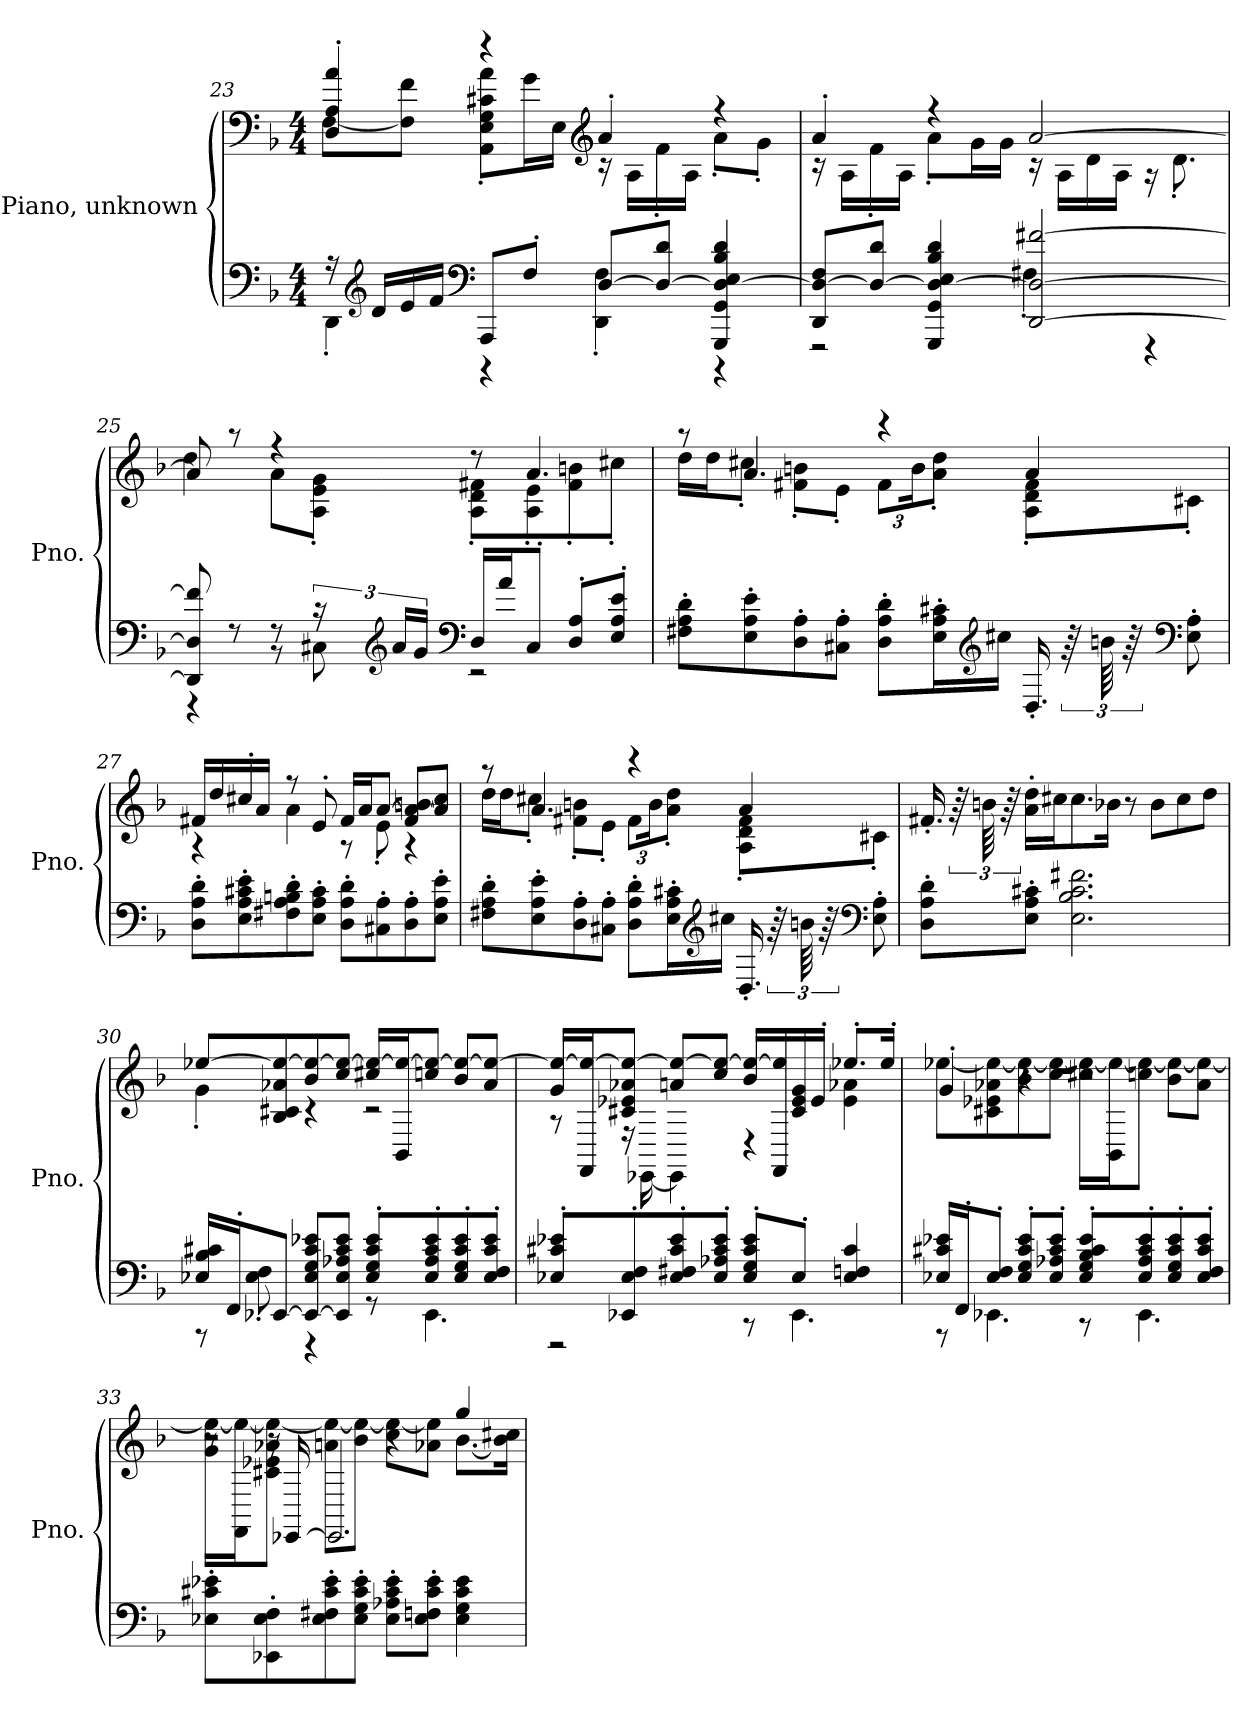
**kern	**kern
*part1	*part1
*staff2	*staff1
*I"Piano, unknown	*
*I'Pno.	*
!!LO:LB:g=z
*clefF4	*clefF4
*k[b-]	*k[b-]
*M4/4	*M4/4
=23	=23
*^	*^
16r	4DD'\	4D/' 4A/' 4a/'	[8F\L
*clefG2	*	*	*
16d/LL	.	.	.
16e/	.	.	8F\] 8f\J
16f/JJ	.	.	.
*clefF4	*	*	*
8AAA/L	4r	4r	8AA\' 8E\' 8G\' 8c#X\' 8a\'L
8F'/J	.	.	16g\L
.	.	.	16E\JJ
*	*	*clefG2	*
[8D/L	4DD\' 4F\'	4a'/	16r
.	.	.	16A\LL
8D/_ 8d/J	.	.	16f'\
.	.	.	16A\JJ
4GGG/ 4GG/ 4D/_ 4E/ 4B-/ 4d/	4r	4r	8a'\L
.	.	.	8g'\J
=24	=24	=24	=24
8DD/ 8D/_ 8F/L	2r	4a'/	16r
.	.	.	16A\LL
8D/_ 8d/J	.	.	16f'\
.	.	.	16A\JJ
4GGG/ 4GG/ 4D/_ 4E/ 4B-/ 4d/	.	4r	8a'\L
.	.	.	16g\L
.	.	.	16g\JJ
[2DD/ 2D/_ [2f#X/	4F#X'\	[2a/	16r
.	.	.	16A\LL
.	.	.	16d\
.	.	.	16A\JJ
.	4r	.	16r
.	.	.	8.d'\
!!LO:LB:g=z	!!
=25	=25	=25	=25
8DD/] 8D/] 8f#/]	4r	8a/]	4dd\
8r	.	8r	.
8r	8r	4r	8a\L
24r	8C#X\	.	8A\' 8e\' 8g\'J
*clefG2	*	*	*
24a/LL	.	.	.
24g/JJ	.	.	.
*clefF4	*	*	*
16D/LL	2r	8r	8A\' 8d\' 8f#X\'L
16a/J	.	.	.
8C#'/J	.	4.a/	8A\' 8e\'
8D/' 8A/'L	.	.	8f#\' 8bn\'
8E/' 8A/' 8e/'J	.	.	8cc#X'\J
*v	*v	*	*
=26	=26	=26
8F#X\' 8A\' 8d\'L	8r	16dd\LL
.	.	16dd\J
8E\' 8A\' 8e\'	4.a/	8cc#X'\J
8D\' 8A\'	.	8f#X\' 8bn\'L
8C#X\' 8A\'J	.	8e'\J
*	*	*Xbrackettup
8D\' 8A\' 8d\'L	4r	12f#\L
.	.	24b\K
16E\' 16A\' 16c#X\'L	.	8a\' 8dd\'J
*clefG2	*	*
16cc#X\JJ	.	.
16.D'/	4a/	8A\' 8d\' 8f#\'L
96r	.	.
96bn\	.	.
96r	.	.
*clefF4	*	*
8E\' 8A\'	.	8c#X'\J
!!LO:LB:g=z	!!
=27	=27	=27
8D\' 8A\' 8d\'L	16f#X/LL	4r
.	16dd/	.
8E\' 8A\' 8c#X\' 8e\'	16cc#X'/	.
.	16a/JJ	.
8F#X\' 8A\' 8Bn\' 8d\'	8r	4a\
8E\' 8A\' 8c#\'J	8e'/	.
8D\' 8A\' 8d\'L	16f#/LL	8r
.	16a/J	.
8C#X\' 8A\'	[8a/J	8e'\
8D\' 8A\'	8f#/ 8a/_ 8bn/L	4r
8E\' 8A\' 8e\'J	8a/] 8cc#/J	.
=28	=28	=28
8F#X\' 8A\' 8d\'L	8r	16dd\LL
.	.	16dd\J
8E\' 8A\' 8e\'	4.a/	8cc#X'\J
8D\' 8A\'	.	8f#X\' 8bn\'L
8C#X\' 8A\'J	.	8e'\J
8D\' 8A\' 8d\'L	4r	12f#\L
.	.	24b\K
16E\' 16A\' 16c#X\'L	.	8a\' 8dd\'J
*clefG2	*	*
16cc#X\JJ	.	.
16.D'/	4a/	8A\' 8d\' 8f#\'L
96r	.	.
96bn\	.	.
96r	.	.
*clefF4	*	*
8E\' 8A\'	.	8c#X'\J
*	*v	*v
!!LO:PB:g=z
=29	=29
8D\' 8A\' 8d\'L	16.f#X'/
*	*brackettup
.	96r
.	96bn\
.	96r
8E\' 8A\' 8c#X\'J	16a\' 16dd\'LL
.	16cc#X\J
2.E\ 2.B-\ 2.c#\ 2.f#X\	8.cc#\
.	16b-X\Jk
.	8r
.	8b-\L
.	8cc#\
.	8dd\J
=30	=30
*^	*^
16E-X/ 16B-/ 16c#X/LL	8r	[8ee-X/L	4g'\
16FF'/J	.	.	.
[8EE-X/J	8E-\' 8F\'	8B-/ 8c#X/ 8a-X/ 8ee-/_	.
8EE-/_ 8E-/ 8G/ 8c#/ 8e-X/L	4r	8b-/ 8ee-/_	4r
8EE-/] 8E-/ 8A-X/ 8c#/ 8e-/J	.	8cc/ 8ee-/_J	.
8E-/' 8G/' 8c#/' 8e-/'L	8r	16cc#X/ 16ee-/_LL	2r
.	.	16BB-/ 16ee-/_J	.
8E-/' 8A-/' 8c#/' 8e-/'	4.EE-\	8ccn/ 8ee-/_J	.
8E-/' 8G/' 8c#/' 8e-/'	.	8b-/ 8ee-/_L	.
8E-/' 8F/' 8c#/' 8e-/'J	.	8a-/ 8ee-/_J	.
!!LO:LB:g=z	!!
=31	=31	=31	=31
8E-X/' 8c#X/' 8e-X/'L	2r	16g/ 16ee-/_LL	8r
.	.	16FF/ 16ee-/_J	.
8EE-X/' 8E-/' 8F/'	.	8c#X/ 8e-X/ 8a-X/ 8ee-/_J	16r
.	.	.	[16EE-X\
8E-/' 8F#X/' 8c#/' 8e-/'	.	8an/ 8ee-/_L	4EE-\]
8E-/' 8A-X/' 8c#/' 8e-/'J	.	8cc/ 8ee-/_J	.
8E-/' 8G/' 8c#/' 8e-/'L	8r	16b-/ 16ee-/_LL	4r
.	.	16FF/ 16ee-/]	.
8E-'/J	4.EE-\	16c#/ 16e-/ 16g/	.
.	.	16e-'/JJ	.
4E-/ 4Fn/ 4c#/	.	8.ee-X'/L	4e-\ 4a-X\
.	.	16ee-'/Jk	.
=32	=32	=32	=32
*	*	*	*^
16E-X/ 16c#X/ 16e-X/LL	8r	1r	[8ee-X\L	4g'/
16FF'/J	.	.	.	.
8E-/' 8F/'J	4.EE-X\	.	8c#X\ 8e-X\ 8a-X\ 8ee-\_	.
8E-/' 8G/' 8c#/' 8e-/'L	.	.	8b-\ 8ee-\_	4r
8E-/' 8A-X/' 8c#/' 8e-/'J	.	.	8cc\ 8ee-\_J	.
8E-/' 8G/' 8B-/' 8c#/' 8e-/'L	8r	.	16cc#X\ 16ee-\_LL	2r
.	.	.	16BB-\ 16ee-\_J	.
8E-/' 8A-/' 8c#/' 8e-/'	4.EE-\	.	8ccn\ 8ee-\_J	.
8E-/' 8G/' 8c#/' 8e-/'	.	.	8b-\ 8ee-\_L	.
8E-/' 8F/' 8c#/' 8e-/'J	.	.	8a-\ 8ee-\_J	.
*v	*v	*	*	*
!!LO:LB:g=z	!!	!!
=33	=33	=33	=33
8E-X\' 8c#X\' 8e-X\'L	2r	16g\ 16ee-\_LL	8r
.	.	16FF\ 16ee-\_J	.
8EE-X\' 8E-\' 8F\'	.	8c#X\ 8e-X\ 8a-X\ 8ee-\_J	16r
.	.	.	[16EE-X/
8E-\' 8F#X\' 8c#\' 8e-\'	.	8an\ 8ee-\_L	2.EE-/]
8E-\' 8G\' 8c#\' 8e-\'J	.	8b-\ 8ee-\_J	.
8E-\' 8A-X\' 8c#\' 8e-\'L	4r	8cc\ 8ee-\_L	.
8E-\' 8Fn\' 8c#\' 8e-\'J	.	8a-X\ 8ee-\]J	.
4E-\ 4G\ 4c#\ 4e-\	4gg/	[8.b-\L	.
.	.	16b-\] 16cc#X\Jk	.
*	*v	*v	*v
=	=
*-	*-
